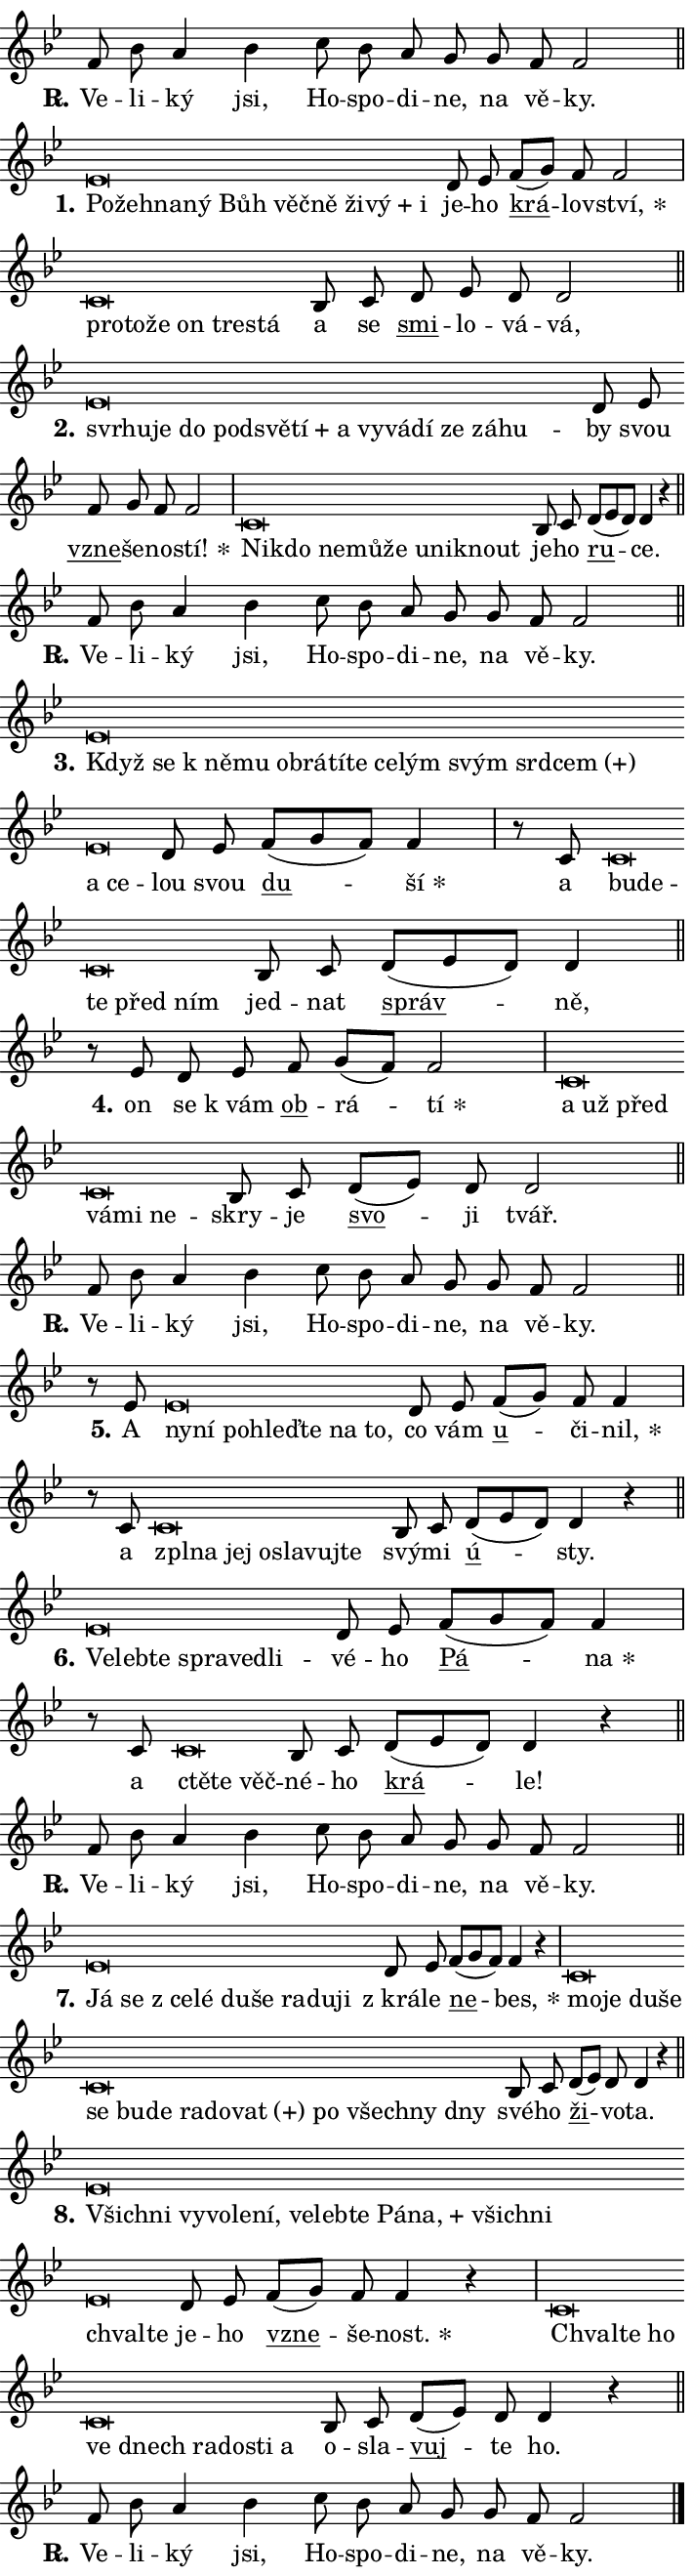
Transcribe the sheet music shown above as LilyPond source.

\version "2.24.0"
\header { tagline = "" }
\paper {
  indent = 0\cm
  top-margin = 0\cm
  right-margin = 0.13\cm % to fit lyric hyphens
  bottom-margin = 0\cm
  left-margin = 0\cm
  paper-width = 12\cm
  page-breaking = #ly:one-page-breaking
  system-system-spacing.basic-distance = #11
  score-system-spacing.basic-distance = #11
  ragged-last = ##f
}


%% Author: Thomas Morley
%% https://lists.gnu.org/archive/html/lilypond-user/2020-05/msg00002.html
#(define (line-position grob)
"Returns position of @var[grob} in current system:
   @code{'start}, if at first time-step
   @code{'end}, if at last time-step
   @code{'middle} otherwise
"
  (let* ((col (ly:item-get-column grob))
         (ln (ly:grob-object col 'left-neighbor))
         (rn (ly:grob-object col 'right-neighbor))
         (col-to-check-left (if (ly:grob? ln) ln col))
         (col-to-check-right (if (ly:grob? rn) rn col))
         (break-dir-left
           (and
             (ly:grob-property col-to-check-left 'non-musical #f)
             (ly:item-break-dir col-to-check-left)))
         (break-dir-right
           (and
             (ly:grob-property col-to-check-right 'non-musical #f)
             (ly:item-break-dir col-to-check-right))))
        (cond ((eqv? 1 break-dir-left) 'start)
              ((eqv? -1 break-dir-right) 'end)
              (else 'middle))))

#(define (tranparent-at-line-position vctor)
  (lambda (grob)
  "Relying on @code{line-position} select the relevant enry from @var{vctor}.
Used to determine transparency,"
    (case (line-position grob)
      ((end) (not (vector-ref vctor 0)))
      ((middle) (not (vector-ref vctor 1)))
      ((start) (not (vector-ref vctor 2))))))

noteHeadBreakVisibility =
#(define-music-function (break-visibility)(vector?)
"Makes @code{NoteHead}s transparent relying on @var{break-visibility}"
#{
  \override NoteHead.transparent =
    #(tranparent-at-line-position break-visibility)
#})

#(define delete-ledgers-for-transparent-note-heads
  (lambda (grob)
    "Reads whether a @code{NoteHead} is transparent.
If so this @code{NoteHead} is removed from @code{'note-heads} from
@var{grob}, which is supposed to be @code{LedgerLineSpanner}.
As a result ledgers are not printed for this @code{NoteHead}"
    (let* ((nhds-array (ly:grob-object grob 'note-heads))
           (nhds-list
             (if (ly:grob-array? nhds-array)
                 (ly:grob-array->list nhds-array)
                 '()))
           ;; Relies on the transparent-property being done before
           ;; Staff.LedgerLineSpanner.after-line-breaking is executed.
           ;; This is fragile ...
           (to-keep
             (remove
               (lambda (nhd)
                 (ly:grob-property nhd 'transparent #f))
               nhds-list)))
      ;; TODO find a better method to iterate over grob-arrays, similiar
      ;; to filter/remove etc for lists
      ;; For now rebuilt from scratch
      (set! (ly:grob-object grob 'note-heads)  '())
      (for-each
        (lambda (nhd)
          (ly:pointer-group-interface::add-grob grob 'note-heads nhd))
        to-keep))))

squashNotes = {
  \override NoteHead.X-extent = #'(-0.2 . 0.2)
  \override NoteHead.Y-extent = #'(-0.75 . 0)
  \override NoteHead.stencil =
    #(lambda (grob)
       (let ((pos (ly:grob-property grob 'staff-position)))
         (begin
           (if (< pos -7) (display "ERROR: Lower brevis then expected\n") (display ""))
           (if (<= pos -6) ly:text-interface::print ly:note-head::print))))
}
unSquashNotes = {
  \revert NoteHead.X-extent
  \revert NoteHead.Y-extent
  \revert NoteHead.stencil
}

hideNotes = \noteHeadBreakVisibility #begin-of-line-visible
unHideNotes = \noteHeadBreakVisibility #all-visible

% work-around for resetting accidentals
% https://lilypond.org/doc/v2.23/Documentation/notation/displaying-rhythms#unmetered-music
cadenzaMeasure = {
  \cadenzaOff
  \partial 1024 s1024
  \cadenzaOn
}

#(define-markup-command (accent layout props text) (markup?)
  "Underline accented syllable"
  (interpret-markup layout props
    #{\markup \override #'(offset . 4.3) \underline { #text }#}))

responsum = \markup \concat {
  "R" \hspace #-1.05 \path #0.1 #'((moveto 0 0.07) (lineto 0.9 0.8)) \hspace #0.05 "."
}

spaceSize = #0.6828661417322834 % exact space size for TeX Gyre Schola

\layout {
  \context {
    \Staff
    \remove "Time_signature_engraver"
    \override LedgerLineSpanner.after-line-breaking = #delete-ledgers-for-transparent-note-heads
  }
  \context {
    \Lyrics {
      \override LyricSpace.minimum-distance = \spaceSize
      \override LyricText.font-name = #"TeX Gyre Schola"
      \override LyricText.font-size = 1
      \override StanzaNumber.font-name = #"TeX Gyre Schola Bold"
      \override StanzaNumber.font-size = 1
    }
  }
  \context {
    \Score 
    \override NoteHead.text =
      #(lambda (grob) 
        (let ((pos (ly:grob-property grob 'staff-position)))
          #{\markup {
            \combine
              \halign #-0.55 \raise #(if (= pos -6) 0 0.5) \override #'(thickness . 2) \draw-line #'(3.2 . 0)
              \musicglyph "noteheads.sM1"
          }#}))
  }
}

% magnetic-lyrics.ily
%
%   written by
%     Jean Abou Samra <jean@abou-samra.fr>
%     Werner Lemberg <wl@gnu.org>
%
%   adapted by
%     Jiri Hon <jiri.hon@gmail.com>
%
% Version 2022-Apr-15

% https://www.mail-archive.com/lilypond-user@gnu.org/msg149350.html

#(define (Left_hyphen_pointer_engraver context)
   "Collect syllable-hyphen-syllable occurrences in lyrics and store
them in properties.  This engraver only looks to the left.  For
example, if the lyrics input is @code{foo -- bar}, it does the
following.

@itemize @bullet
@item
Set the @code{text} property of the @code{LyricHyphen} grob between
@q{foo} and @q{bar} to @code{foo}.

@item
Set the @code{left-hyphen} property of the @code{LyricText} grob with
text @q{foo} to the @code{LyricHyphen} grob between @q{foo} and
@q{bar}.
@end itemize

Use this auxiliary engraver in combination with the
@code{lyric-@/text::@/apply-@/magnetic-@/offset!} hook."
   (let ((hyphen #f)
         (text #f))
     (make-engraver
      (acknowledgers
       ((lyric-syllable-interface engraver grob source-engraver)
        (set! text grob)))
      (end-acknowledgers
       ((lyric-hyphen-interface engraver grob source-engraver)
        ;(when (not (grob::has-interface grob 'lyric-space-interface))
          (set! hyphen grob)));)
      ((stop-translation-timestep engraver)
       (when (and text hyphen)
         (ly:grob-set-object! text 'left-hyphen hyphen))
       (set! text #f)
       (set! hyphen #f)))))

#(define (lyric-text::apply-magnetic-offset! grob)
   "If the space between two syllables is less than the value in
property @code{LyricText@/.details@/.squash-threshold}, move the right
syllable to the left so that it gets concatenated with the left
syllable.

Use this function as a hook for
@code{LyricText@/.after-@/line-@/breaking} if the
@code{Left_@/hyphen_@/pointer_@/engraver} is active."
   (let ((hyphen (ly:grob-object grob 'left-hyphen #f)))
     (when hyphen
       (let ((left-text (ly:spanner-bound hyphen LEFT)))
         (when (grob::has-interface left-text 'lyric-syllable-interface)
           (let* ((common (ly:grob-common-refpoint grob left-text X))
                  (this-x-ext (ly:grob-extent grob common X))
                  (left-x-ext
                   (begin
                     ;; Trigger magnetism for left-text.
                     (ly:grob-property left-text 'after-line-breaking)
                     (ly:grob-extent left-text common X)))
                  ;; `delta` is the gap width between two syllables.
                  (delta (- (interval-start this-x-ext)
                            (interval-end left-x-ext)))
                  (details (ly:grob-property grob 'details))
                  (threshold (assoc-get 'squash-threshold details 0.2)))
             (when (< delta threshold)
               (let* (;; We have to manipulate the input text so that
                      ;; ligatures crossing syllable boundaries are not
                      ;; disabled.  For languages based on the Latin
                      ;; script this is essentially a beautification.
                      ;; However, for non-Western scripts it can be a
                      ;; necessity.
                      (lt (ly:grob-property left-text 'text))
                      (rt (ly:grob-property grob 'text))
                      (is-space (grob::has-interface hyphen 'lyric-space-interface))
                      (space (if is-space " " ""))
                      (extra-delta (if is-space spaceSize 0))
                      ;; Append new syllable.
                      (ltrt-space (if (and (string? lt) (string? rt))
                                (string-append lt space rt)
                                (make-concat-markup (list lt space rt))))
                      ;; Right-align `ltrt` to the right side.
                      (ltrt-space-markup (grob-interpret-markup
                               grob
                               (make-translate-markup
                                (cons (interval-length this-x-ext) 0)
                                (make-right-align-markup ltrt-space)))))
                 (begin
                   ;; Don't print `left-text`.
                   (ly:grob-set-property! left-text 'stencil #f)
                   ;; Set text and stencil (which holds all collected
                   ;; syllables so far) and shift it to the left.
                   (ly:grob-set-property! grob 'text ltrt-space)
                   (ly:grob-set-property! grob 'stencil ltrt-space-markup)
                   (ly:grob-translate-axis! grob (- (- delta extra-delta)) X))))))))))


#(define (lyric-hyphen::displace-bounds-first grob)
   ;; Make very sure this callback isn't triggered too early.
   (let ((left (ly:spanner-bound grob LEFT))
         (right (ly:spanner-bound grob RIGHT)))
     (ly:grob-property left 'after-line-breaking)
     (ly:grob-property right 'after-line-breaking)
     (ly:lyric-hyphen::print grob)))

squashThreshold = #0.4

\layout {
  \context {
    \Lyrics
    \consists #Left_hyphen_pointer_engraver
    \override LyricText.after-line-breaking =
      #lyric-text::apply-magnetic-offset!
    \override LyricHyphen.stencil = #lyric-hyphen::displace-bounds-first
    \override LyricText.details.squash-threshold = \squashThreshold
    \override LyricHyphen.minimum-distance = 0
    \override LyricHyphen.minimum-length = \squashThreshold
  }
}

squashText = \override LyricText.details.squash-threshold = 9999
unSquashText = \override LyricText.details.squash-threshold = \squashThreshold

leftText = \override LyricText.self-alignment-X = #LEFT
unLeftText = \revert LyricText.self-alignment-X

starOffset = #(lambda (grob) 
                (let ((x_offset (ly:self-alignment-interface::aligned-on-x-parent grob)))
                  (if (= x_offset 0) 0 (+ x_offset 1.2))))

star = #(define-music-function (syllable)(string?)
"Append star separator at the end of a syllable"
#{
  \once \override LyricText.X-offset = #starOffset
  \lyricmode { \markup {
    #syllable
    \override #'((font-name . "TeX Gyre Schola Bold")) \hspace #0.2 \lower #0.65 \larger "*"
  } }
#})

starAccent = #(define-music-function (syllable)(string?)
"Append star separator at the end of a syllable and make accent"
#{
  \once \override LyricText.X-offset = #starOffset
  \lyricmode { \markup {
    \accent #syllable
    \override #'((font-name . "TeX Gyre Schola Bold")) \hspace #0.2 \lower #0.65 \larger "*"
  } }
#})

breath = #(define-music-function (syllable)(string?)
"Append breathing indicator at the end of a syllable"
#{
  \lyricmode { \markup { #syllable "+" } }
#})

optionalBreath = #(define-music-function (syllable)(string?)
"Append optional breathing indicator at the end of a syllable"
#{
  \lyricmode { \markup { #syllable "(+)" } }
#})


\score {
    <<
        \new Voice = "melody" { \cadenzaOn \key bes \major \relative { f'8 bes a4 bes \bar "" c8 bes a g \bar "" g f f2 \cadenzaMeasure \bar "||" \break } }
        \new Lyrics \lyricsto "melody" { \lyricmode { \set stanza = \responsum
Ve -- li -- ký jsi, Ho -- spo -- di -- ne, na vě -- ky. } }
    >>
    \layout {}
}

\score {
    <<
        \new Voice = "melody" { \cadenzaOn \key bes \major \relative { \squashNotes es'\breve*1/16 \hideNotes \breve*1/16 \bar "" \breve*1/16 \bar "" \breve*1/16 \bar "" \breve*1/16 \bar "" \breve*1/16 \bar "" \breve*1/16 \bar "" \breve*1/16 \bar "" \breve*1/16 \breve*1/16 \bar "" \unHideNotes \unSquashNotes d8 es \bar "" f[( g)] f f2 \cadenzaMeasure \bar "|" \squashNotes c\breve*1/16 \hideNotes \breve*1/16 \bar "" \breve*1/16 \bar "" \breve*1/16 \bar "" \breve*1/16 \breve*1/16 \bar "" \unHideNotes \unSquashNotes bes8 c \bar "" d es d d2 \cadenzaMeasure \bar "||" \break } }
        \new Lyrics \lyricsto "melody" { \lyricmode { \set stanza = "1."
\leftText Po -- \squashText žeh -- na -- ný Bůh věč -- ně ži -- \breath "vý" i \unLeftText \unSquashText je -- ho \markup \accent krá -- lov -- \star ství, \leftText pro -- \squashText to -- že on tre -- stá \unLeftText \unSquashText a se \markup \accent smi -- lo -- vá -- vá, } }
    >>
    \layout {}
}

\score {
    <<
        \new Voice = "melody" { \cadenzaOn \key bes \major \relative { \squashNotes es'\breve*1/16 \hideNotes \breve*1/16 \bar "" \breve*1/16 \bar "" \breve*1/16 \bar "" \breve*1/16 \bar "" \breve*1/16 \bar "" \breve*1/16 \bar "" \breve*1/16 \bar "" \breve*1/16 \bar "" \breve*1/16 \bar "" \breve*1/16 \bar "" \breve*1/16 \bar "" \breve*1/16 \breve*1/16 \bar "" \unHideNotes \unSquashNotes d8 es \bar "" f g f f2 \cadenzaMeasure \bar "|" \squashNotes c\breve*1/16 \hideNotes \breve*1/16 \bar "" \breve*1/16 \bar "" \breve*1/16 \bar "" \breve*1/16 \bar "" \breve*1/16 \bar "" \breve*1/16 \breve*1/16 \bar "" \unHideNotes \unSquashNotes bes8 c \bar "" d[( es d)] d4 r \cadenzaMeasure \bar "||" \break } }
        \new Lyrics \lyricsto "melody" { \lyricmode { \set stanza = "2."
\leftText svr -- \squashText hu -- je do pod -- svě -- \breath "tí" a vy -- vá -- dí ze zá -- hu -- \unLeftText \unSquashText by svou \markup \accent vzne -- še -- no -- \star stí! \leftText Ni -- \squashText kdo ne -- mů -- že u -- nik -- nout \unLeftText \unSquashText je -- ho \markup \accent ru -- ce. } }
    >>
    \layout {}
}

\score {
    <<
        \new Voice = "melody" { \cadenzaOn \key bes \major \relative { f'8 bes a4 bes \bar "" c8 bes a g \bar "" g f f2 \cadenzaMeasure \bar "||" \break } }
        \new Lyrics \lyricsto "melody" { \lyricmode { \set stanza = \responsum
Ve -- li -- ký jsi, Ho -- spo -- di -- ne, na vě -- ky. } }
    >>
    \layout {}
}

\score {
    <<
        \new Voice = "melody" { \cadenzaOn \key bes \major \relative { \squashNotes es'\breve*1/16 \hideNotes \breve*1/16 \bar "" \breve*1/16 \bar "" \breve*1/16 \bar "" \breve*1/16 \bar "" \breve*1/16 \bar "" \breve*1/16 \bar "" \breve*1/16 \bar "" \breve*1/16 \bar "" \breve*1/16 \bar "" \breve*1/16 \bar "" \breve*1/16 \bar "" \breve*1/16 \bar "" \breve*1/16 \breve*1/16 \bar "" \unHideNotes \unSquashNotes d8 es \bar "" f[( g f)] f4 \cadenzaMeasure \bar "|" r8 c8 \squashNotes c\breve*1/16 \hideNotes \breve*1/16 \bar "" \breve*1/16 \bar "" \breve*1/16 \breve*1/16 \bar "" \unHideNotes \unSquashNotes bes8 c \bar "" d[( es d)] d4 \cadenzaMeasure \bar "||" \break } }
        \new Lyrics \lyricsto "melody" { \lyricmode { \set stanza = "3."
\leftText Když \squashText se "k ně" -- mu ob -- rá -- tí -- te ce -- lým svým srd -- \optionalBreath cem a ce -- \unLeftText \unSquashText lou svou \markup \accent du -- \star ší a \leftText bu -- \squashText de -- te před ním \unLeftText \unSquashText jed -- nat \markup \accent správ -- ně, } }
    >>
    \layout {}
}

\score {
    <<
        \new Voice = "melody" { \cadenzaOn \key bes \major \relative { r8 es'8 d8 es \bar "" f g[( f)] f2 \cadenzaMeasure \bar "|" \squashNotes c\breve*1/16 \hideNotes \breve*1/16 \bar "" \breve*1/16 \bar "" \breve*1/16 \bar "" \breve*1/16 \breve*1/16 \bar "" \unHideNotes \unSquashNotes bes8 c \bar "" d[( es)] d d2 \cadenzaMeasure \bar "||" \break } }
        \new Lyrics \lyricsto "melody" { \lyricmode { \set stanza = "4."
on se "k vám" \markup \accent ob -- rá -- \star tí \leftText a \squashText už před vá -- mi ne -- \unLeftText \unSquashText skry -- je \markup \accent svo -- ji tvář. } }
    >>
    \layout {}
}

\score {
    <<
        \new Voice = "melody" { \cadenzaOn \key bes \major \relative { f'8 bes a4 bes \bar "" c8 bes a g \bar "" g f f2 \cadenzaMeasure \bar "||" \break } }
        \new Lyrics \lyricsto "melody" { \lyricmode { \set stanza = \responsum
Ve -- li -- ký jsi, Ho -- spo -- di -- ne, na vě -- ky. } }
    >>
    \layout {}
}

\score {
    <<
        \new Voice = "melody" { \cadenzaOn \key bes \major \relative { r8 es'8 \squashNotes es\breve*1/16 \hideNotes \breve*1/16 \bar "" \breve*1/16 \bar "" \breve*1/16 \bar "" \breve*1/16 \bar "" \breve*1/16 \breve*1/16 \bar "" \unHideNotes \unSquashNotes d8 es \bar "" f[( g)] f f4 \cadenzaMeasure \bar "|" r8 c8 \squashNotes c\breve*1/16 \hideNotes \breve*1/16 \bar "" \breve*1/16 \bar "" \breve*1/16 \bar "" \breve*1/16 \bar "" \breve*1/16 \breve*1/16 \bar "" \unHideNotes \unSquashNotes bes8 c \bar "" d[( es d)] d4 r \cadenzaMeasure \bar "||" \break } }
        \new Lyrics \lyricsto "melody" { \lyricmode { \set stanza = "5."
A \leftText ny -- \squashText ní po -- hleď -- te na to, \unLeftText \unSquashText co vám \markup \accent u -- či -- \star nil, a \leftText zpl -- \squashText na jej o -- sla -- vuj -- te \unLeftText \unSquashText svý -- mi \markup \accent ú -- sty. } }
    >>
    \layout {}
}

\score {
    <<
        \new Voice = "melody" { \cadenzaOn \key bes \major \relative { \squashNotes es'\breve*1/16 \hideNotes \breve*1/16 \bar "" \breve*1/16 \bar "" \breve*1/16 \bar "" \breve*1/16 \breve*1/16 \bar "" \unHideNotes \unSquashNotes d8 es \bar "" f[( g f)] f4 \cadenzaMeasure \bar "|" r8 c8 \squashNotes c\breve*1/16 \hideNotes \breve*1/16 \breve*1/16 \bar "" \unHideNotes \unSquashNotes bes8 c \bar "" d[( es d)] d4 r \cadenzaMeasure \bar "||" \break } }
        \new Lyrics \lyricsto "melody" { \lyricmode { \set stanza = "6."
\leftText Ve -- \squashText leb -- te spra -- ve -- dli -- \unLeftText \unSquashText vé -- ho \markup \accent Pá -- \star na a \leftText ctě -- \squashText te věč -- \unLeftText \unSquashText né -- ho \markup \accent krá -- le! } }
    >>
    \layout {}
}

\score {
    <<
        \new Voice = "melody" { \cadenzaOn \key bes \major \relative { f'8 bes a4 bes \bar "" c8 bes a g \bar "" g f f2 \cadenzaMeasure \bar "||" \break } }
        \new Lyrics \lyricsto "melody" { \lyricmode { \set stanza = \responsum
Ve -- li -- ký jsi, Ho -- spo -- di -- ne, na vě -- ky. } }
    >>
    \layout {}
}

\score {
    <<
        \new Voice = "melody" { \cadenzaOn \key bes \major \relative { \squashNotes es'\breve*1/16 \hideNotes \breve*1/16 \bar "" \breve*1/16 \bar "" \breve*1/16 \bar "" \breve*1/16 \bar "" \breve*1/16 \bar "" \breve*1/16 \bar "" \breve*1/16 \breve*1/16 \bar "" \unHideNotes \unSquashNotes d8 es \bar "" f[( g f)] f4 r \cadenzaMeasure \bar "|" \squashNotes c\breve*1/16 \hideNotes \breve*1/16 \bar "" \breve*1/16 \bar "" \breve*1/16 \bar "" \breve*1/16 \bar "" \breve*1/16 \bar "" \breve*1/16 \bar "" \breve*1/16 \bar "" \breve*1/16 \bar "" \breve*1/16 \bar "" \breve*1/16 \bar "" \breve*1/16 \bar "" \breve*1/16 \breve*1/16 \bar "" \unHideNotes \unSquashNotes bes8 c \bar "" d[( es)] d d4 r \cadenzaMeasure \bar "||" \break } }
        \new Lyrics \lyricsto "melody" { \lyricmode { \set stanza = "7."
\leftText Já \squashText se "z ce" -- lé du -- še ra -- du -- ji \unLeftText \unSquashText "z krá" -- le \markup \accent ne -- \star bes, \leftText mo -- \squashText je du -- še se bu -- de ra -- do -- \optionalBreath vat po všech -- ny dny \unLeftText \unSquashText své -- ho \markup \accent ži -- vo -- ta. } }
    >>
    \layout {}
}

\score {
    <<
        \new Voice = "melody" { \cadenzaOn \key bes \major \relative { \squashNotes es'\breve*1/16 \hideNotes \breve*1/16 \bar "" \breve*1/16 \bar "" \breve*1/16 \bar "" \breve*1/16 \bar "" \breve*1/16 \bar "" \breve*1/16 \bar "" \breve*1/16 \bar "" \breve*1/16 \bar "" \breve*1/16 \bar "" \breve*1/16 \bar "" \breve*1/16 \bar "" \breve*1/16 \bar "" \breve*1/16 \breve*1/16 \bar "" \unHideNotes \unSquashNotes d8 es \bar "" f[( g)] f f4 r \cadenzaMeasure \bar "|" \squashNotes c\breve*1/16 \hideNotes \breve*1/16 \bar "" \breve*1/16 \bar "" \breve*1/16 \bar "" \breve*1/16 \bar "" \breve*1/16 \bar "" \breve*1/16 \bar "" \breve*1/16 \breve*1/16 \bar "" \unHideNotes \unSquashNotes bes8 c \bar "" d[( es)] d d4 r \cadenzaMeasure \bar "||" \break } }
        \new Lyrics \lyricsto "melody" { \lyricmode { \set stanza = "8."
\leftText Všich -- \squashText ni vy -- vo -- le -- ní, ve -- leb -- te Pá -- \breath "na," všich -- ni chval -- te \unLeftText \unSquashText je -- ho \markup \accent vzne -- še -- \star nost. \leftText Chval -- \squashText te ho ve dnech ra -- do -- sti a \unLeftText \unSquashText o -- sla -- \markup \accent vuj -- te ho. } }
    >>
    \layout {}
}

\score {
    <<
        \new Voice = "melody" { \cadenzaOn \key bes \major \relative { f'8 bes a4 bes \bar "" c8 bes a g \bar "" g f f2 \cadenzaMeasure \bar "||" \break } \bar "|." }
        \new Lyrics \lyricsto "melody" { \lyricmode { \set stanza = \responsum
Ve -- li -- ký jsi, Ho -- spo -- di -- ne, na vě -- ky. } }
    >>
    \layout {}
}
